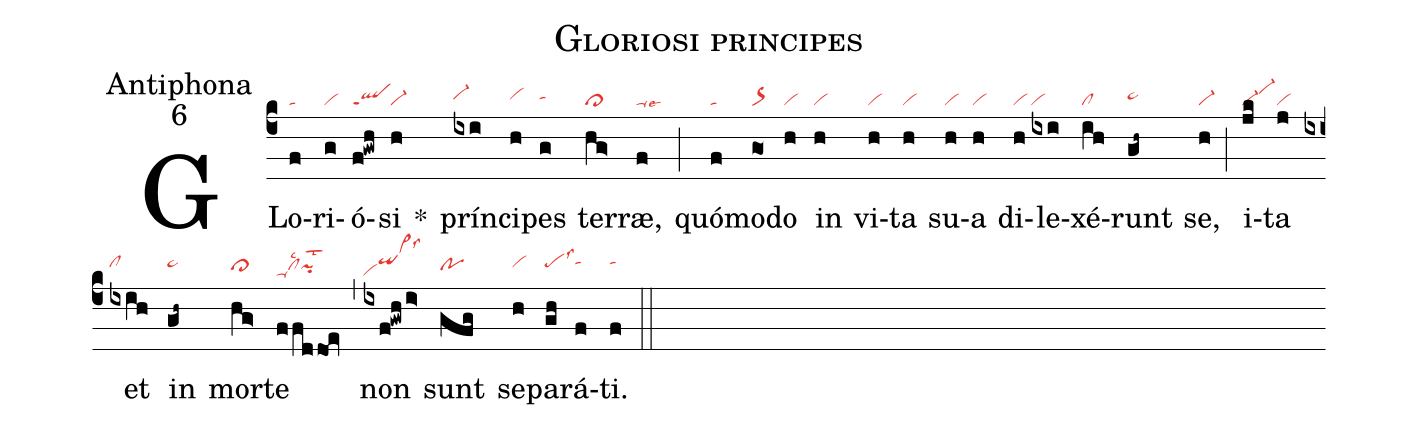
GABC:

name:Gloriosi principes;
office-part:Antiphona;
mode:6;
nabc-lines:1;
%%
(c4)
GLo(f|ta)ri(g|vi)ó(f!gwh|qlppt1)si(h|vi-) *()
prín(ixi|vi-hh)ci(h|vihh)pes(g|tahh) ter(hg>|cl>)ræ,(f|ta-lse6) (;)
quó(f|ta)mo(go|or>)do(h|vi) in(h|vi) vi(h|vi)ta(h|vi) su(h|vi)a(h|vi) di(h|vi)le(ixi|vi)xé(ih|cl)runt(gh~|ta>hh) se,(h|vi-) (;)
i(jk|vi-vi-hj)ta(j|vi) et(ixih|clhi) in(gh~|ta>hi) mor(hg>|cl>hh)te(ffddoe|ta-clhhlsc2pihhlst2) (,)
non(ixf!gwh/i>|viqihjvi>hnlss6) sunt(gfg|pohh) se(h|vihi)pa(gh|pehilss3)rá(f|tahj)ti.(f|tahj) (::)
